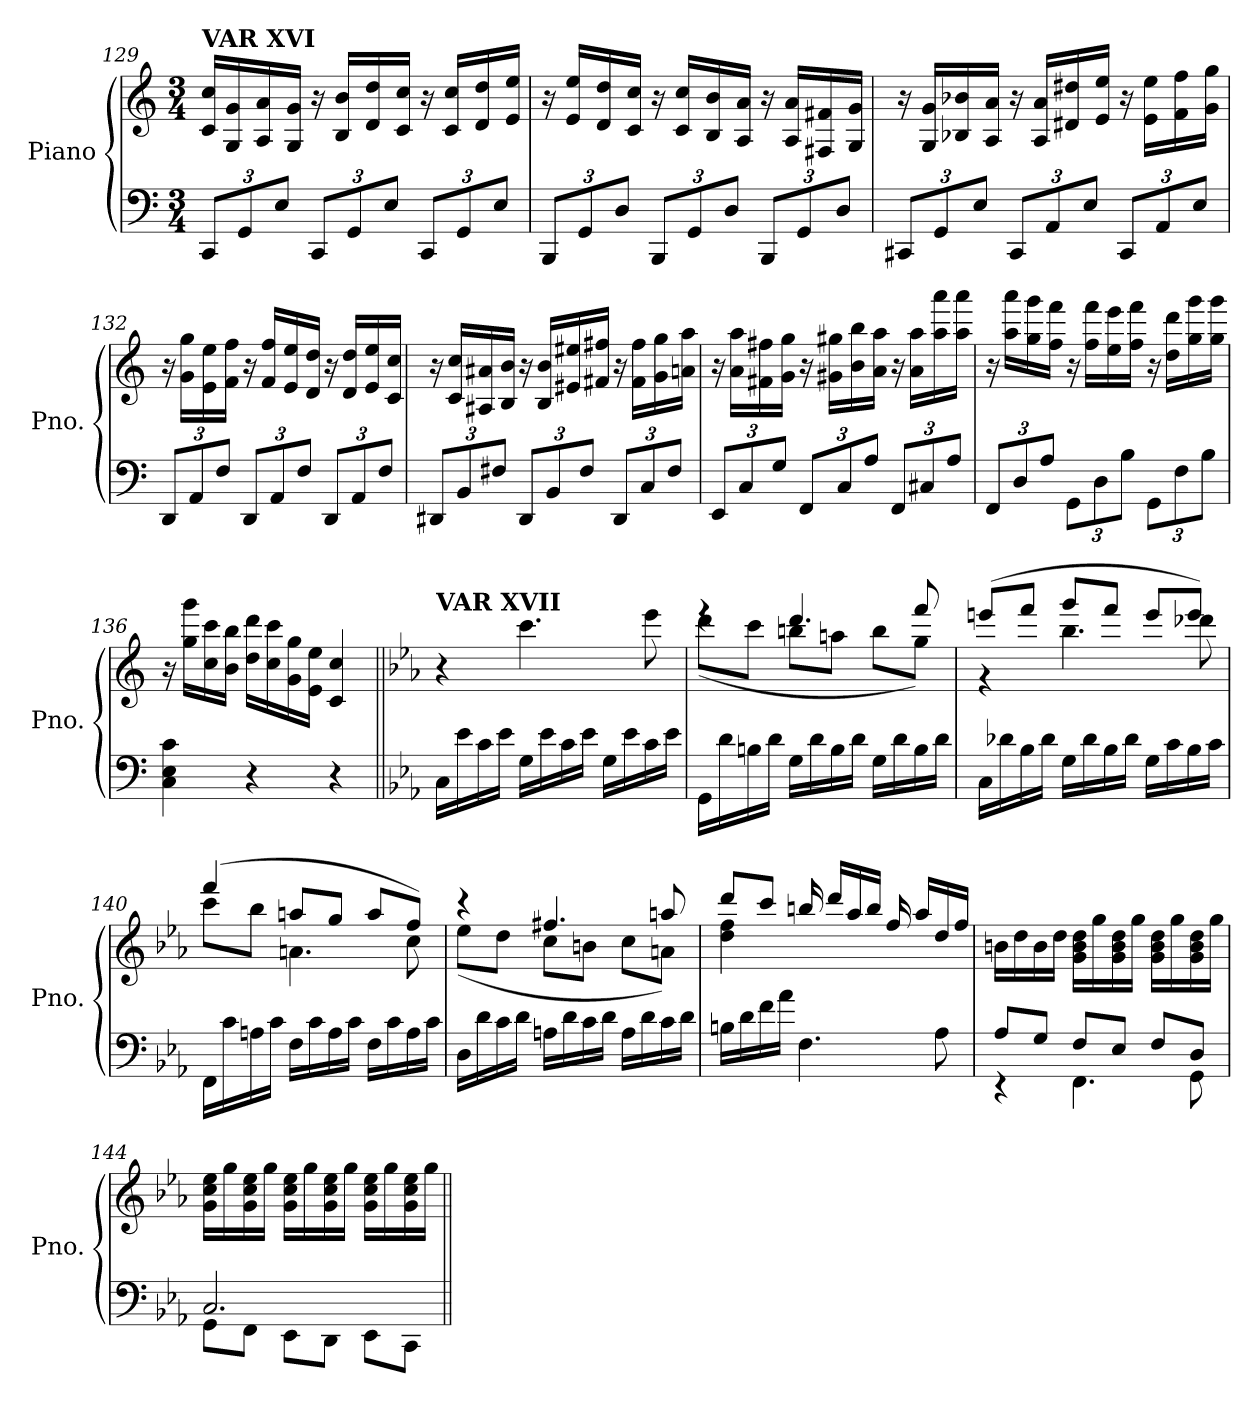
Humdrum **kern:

**kern	**kern
*part1	*part1
*staff2	*staff1
*I"Piano	*
*I'Pno.	*
*clefF4	*clefG2
*k[]	*k[]
*C:	*C:
*M3/4	*M3/4
*Xbrackettup	*
=129	=129
!	!LO:TX:a:B:t=VAR XVI
12CC/L	16c/ 16cc/LL
.	16G/ 16g/
12GG/	.
.	16A/ 16a/
12E/J	.
.	16G/ 16g/JJ
12CC/L	16r
.	16B/ 16b/LL
12GG/	.
.	16d/ 16dd/
12E/J	.
.	16c/ 16cc/JJ
12CC/L	16r
.	16c/ 16cc/LL
12GG/	.
.	16d/ 16dd/
12E/J	.
.	16e/ 16ee/JJ
=130	=130
12BBB/L	16r
.	16e/ 16ee/LL
12GG/	.
.	16d/ 16dd/
12D/J	.
.	16c/ 16cc/JJ
12BBB/L	16r
.	16c/ 16cc/LL
12GG/	.
.	16B/ 16b/
12D/J	.
.	16A/ 16a/JJ
12BBB/L	16r
.	16A/ 16a/LL
12GG/	.
.	16F#X/ 16f#X/
12D/J	.
.	16G/ 16g/JJ
!!LO:LB:g=z
=131	=131
12CC#X/L	16r
.	16G/ 16g/LL
12GG/	.
.	16B-X/ 16b-X/
12E/J	.
.	16A/ 16a/JJ
12CC#/L	16r
.	16A/ 16a/LL
12AA/	.
.	16d#X/ 16dd#X/
12E/J	.
.	16e/ 16ee/JJ
12CC#/L	16r
.	16e\ 16ee\LL
12AA/	.
.	16f\ 16ff\
12E/J	.
.	16g\ 16gg\JJ
=132	=132
12DD/L	16r
.	16g\ 16gg\LL
12AA/	.
.	16e\ 16ee\
12F/J	.
.	16f\ 16ff\JJ
12DD/L	16r
.	16f/ 16ff/LL
12AA/	.
.	16e/ 16ee/
12F/J	.
.	16d/ 16dd/JJ
12DD/L	16r
.	16d/ 16dd/LL
12AA/	.
.	16e/ 16ee/
12F/J	.
.	16c/ 16cc/JJ
!!LO:LB:g=z
=133	=133
12DD#X/L	16r
.	16c/ 16cc/LL
12BB/	.
.	16A#X/ 16a#X/
12F#X/J	.
.	16B/ 16b/JJ
12DD#/L	16r
.	16B/ 16b/LL
12BB/	.
.	16e#X/ 16ee#X/
12F#/J	.
.	16f#X/ 16ff#X/JJ
12DD#/L	16r
.	16f#\ 16ff#\LL
12C/	.
.	16g\ 16gg\
12F#/J	.
.	16an\ 16aa\JJ
=134	=134
12EE/L	16r
.	16a\ 16aa\LL
12C/	.
.	16f#X\ 16ff#X\
12G/J	.
.	16g\ 16gg\JJ
12FF/L	16r
.	16g#X\ 16gg#X\LL
12C/	.
.	16b\ 16bb\
12A/J	.
.	16a\ 16aa\JJ
12FF/L	16r
.	16a\ 16aa\LL
12C#X/	.
.	16aa\ 16aaa\
12A/J	.
.	16aa\ 16aaa\JJ
!!LO:PB:g=z
=135	=135
12FF/L	16r
.	16aa\ 16aaa\LL
12D/	.
.	16gg\ 16ggg\
12A/J	.
.	16ff\ 16fff\JJ
12GG\L	16r
.	16ff\ 16fff\LL
12D\	.
.	16ee\ 16eee\
12B\J	.
.	16ff\ 16fff\JJ
12GG\L	16r
.	16dd\ 16ddd\LL
12F\	.
.	16gg\ 16ggg\
12B\J	.
.	16gg\ 16ggg\JJ
=136	=136
4C\ 4E\ 4c\	16r
.	16gg\ 16ggg\LL
.	16cc\ 16ccc\
.	16b\ 16bb\JJ
4r	16dd\ 16ddd\LL
.	16cc\ 16ccc\
.	16g\ 16gg\
.	16e\ 16ee\JJ
4r	4c/ 4cc/
=137||	=137||
*k[b-e-a-]	*k[b-e-a-]
*c:	*c:
!	!LO:TX:a:B:t=VAR XVII
16C\LL	4r
16e-\	.
16c\	.
16e-\JJ	.
16G\LL	4.ccc\
16e-\	.
16c\	.
16e-\JJ	.
16G\LL	.
16e-\	.
16c\	8eee-\
16e-\JJ	.
!!LO:LB:g=z
=138	=138
*	*^
16GG\LL	4reee	(<8ddd\L
16d\	.	.
16Bn\	.	8ccc\J
16d\JJ	.	.
16G\LL	4.ddd/	8bbn\L
16d\	.	.
16B\	.	8aan\J
16d\JJ	.	.
16G\LL	.	8bb\L
16d\	.	.
16B\	8fff/	8gg\J)
16d\JJ	.	.
=139	=139	=139
16C\LL	(>8eeen/L	4r
16d-X\	.	.
16B-\	8fff/J	.
16d-\JJ	.	.
16G\LL	8ggg/L	4.bb-\
16d-\	.	.
16B-\	8fff/J	.
16d-\JJ	.	.
16G\LL	8eee/L	.
16c\	.	.
16B-\	8eee/J)	8ddd-X\
16c\JJ	.	.
=140	=140	=140
16FF\LL	(>4fff/	8ccc\L
16c\	.	.
16An\	.	8bb-\J
16c\JJ	.	.
16F\LL	8aan/L	4.an\
16c\	.	.
16A\	8gg/J	.
16c\JJ	.	.
16F\LL	8aa/L	.
16c\	.	.
16A\	8ff/J)	8cc\
16c\JJ	.	.
!!LO:LB:g=z	!!
=141	=141	=141
16D\LL	4r	(<8ee-\L
16d\	.	.
16c\	.	8dd\J
16d\JJ	.	.
16An\LL	4.ff#X/	8cc\L
16d\	.	.
16c\	.	8bn\J
16d\JJ	.	.
16A\LL	.	8cc\L
16d\	.	.
16c\	8aan/	8an\J)
16d\JJ	.	.
=142	=142	=142
16Bn\LL	8ddd/L	4dd\ 4ff\
16d\	.	.
16f\	8ccc/J	.
16a-\JJ	.	.
4.F\	16bbn/	2ryy
.	16ddd/LL	.
.	16aa-/	.
.	16bb/JJ	.
.	16ff/	.
.	16aa-/LL	.
8A-\	16dd/	.
.	16ff/JJ	.
*	*v	*v
=143	=143
*^	*
8A-/L	4r	16bn\LL
.	.	16dd\
8G/J	.	16b\
.	.	16dd\JJ
8F/L	4.FF\	16g\ 16b\ 16dd\LL
.	.	16gg\
8E-/J	.	16g\ 16b\ 16dd\
.	.	16gg\JJ
8F/L	.	16g\ 16b\ 16dd\LL
.	.	16gg\
8D/J	8GG\	16g\ 16b\ 16dd\
.	.	16gg\JJ
!!LO:LB:g=z
=144	=144	=144
2.C/	8GG\L	16g\ 16cc\ 16ee-\LL
.	.	16gg\
.	8FF\J	16g\ 16cc\ 16ee-\
.	.	16gg\JJ
.	8EE-\L	16g\ 16cc\ 16ee-\LL
.	.	16gg\
.	8DD\J	16g\ 16cc\ 16ee-\
.	.	16gg\JJ
.	8EE-\L	16g\ 16cc\ 16ee-\LL
.	.	16gg\
.	8CC\J	16g\ 16cc\ 16ee-\
.	.	16gg\JJ
*v	*v	*
=||	=||
*-	*-
